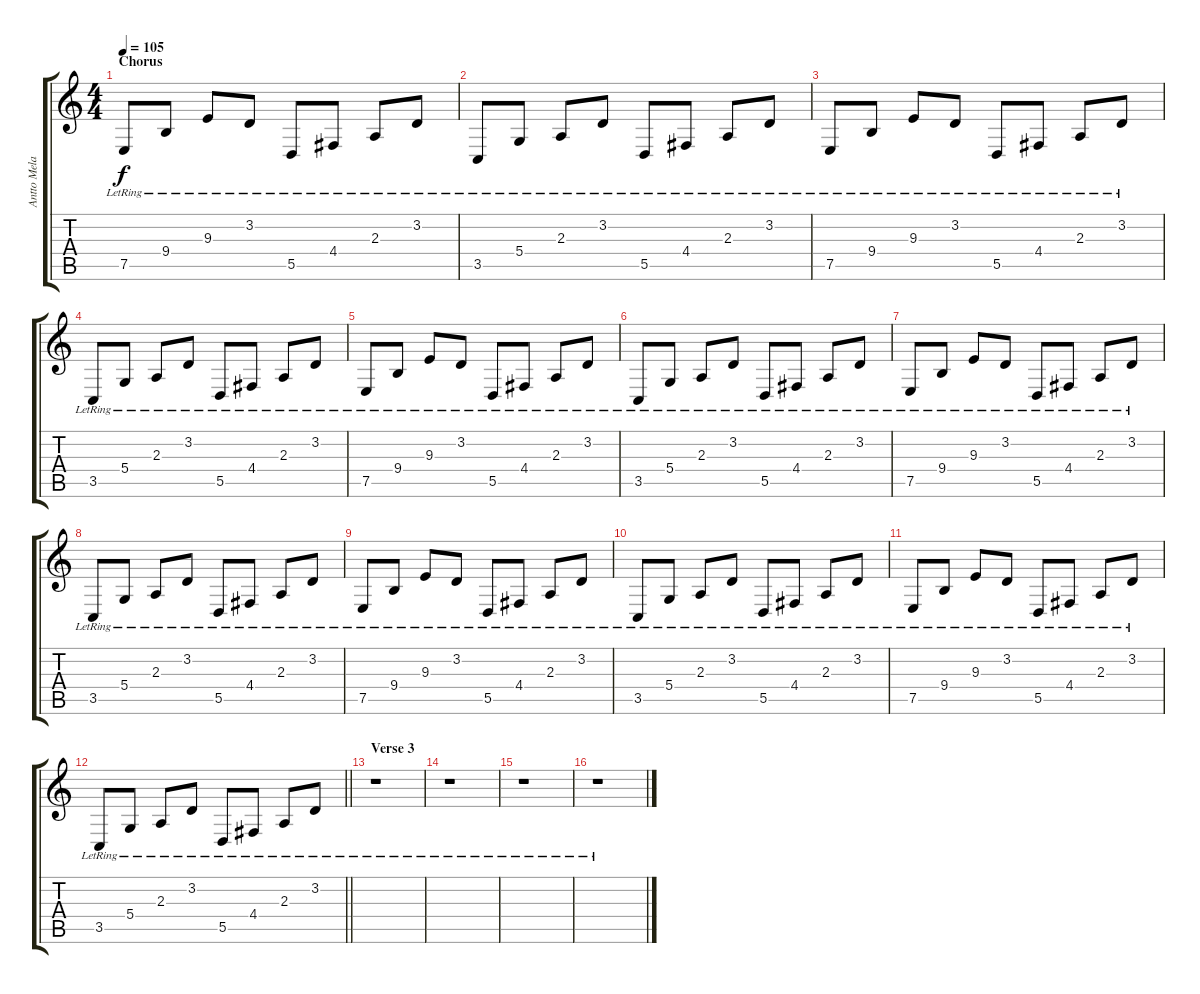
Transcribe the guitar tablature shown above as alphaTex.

\track ("Antto Melasniemi (Keyboard)" "Antto Mela") {instrument electricgrandpiano}
\staff {score tabs}
\tuning (E4 B3 G3 D3 A2 E2) {hide}
\ts (4 4)
\section ("" "Chorus")
\tempo 105
\clef g2
\ks c
7.5{lr}.8{dy f} 9.4{lr}.8 9.3{lr}.8 3.2{lr}.8 5.5{lr}.8 4.4{lr}.8 2.3{lr}.8 3.2{lr}.8 |
3.5{lr}.8 5.4{lr}.8 2.3{lr}.8 3.2{lr}.8 5.5{lr}.8 4.4{lr}.8 2.3{lr}.8 3.2{lr}.8 |
7.5{lr}.8 9.4{lr}.8 9.3{lr}.8 3.2{lr}.8 5.5{lr}.8 4.4{lr}.8 2.3{lr}.8 3.2{lr}.8 |
3.5{lr}.8 5.4{lr}.8 2.3{lr}.8 3.2{lr}.8 5.5{lr}.8 4.4{lr}.8 2.3{lr}.8 3.2{lr}.8 |
7.5{lr}.8 9.4{lr}.8 9.3{lr}.8 3.2{lr}.8 5.5{lr}.8 4.4{lr}.8 2.3{lr}.8 3.2{lr}.8 |
3.5{lr}.8 5.4{lr}.8 2.3{lr}.8 3.2{lr}.8 5.5{lr}.8 4.4{lr}.8 2.3{lr}.8 3.2{lr}.8 |
7.5{lr}.8 9.4{lr}.8 9.3{lr}.8 3.2{lr}.8 5.5{lr}.8 4.4{lr}.8 2.3{lr}.8 3.2{lr}.8 |
3.5{lr}.8 5.4{lr}.8 2.3{lr}.8 3.2{lr}.8 5.5{lr}.8 4.4{lr}.8 2.3{lr}.8 3.2{lr}.8 |
7.5{lr}.8 9.4{lr}.8 9.3{lr}.8 3.2{lr}.8 5.5{lr}.8 4.4{lr}.8 2.3{lr}.8 3.2{lr}.8 |
3.5{lr}.8 5.4{lr}.8 2.3{lr}.8 3.2{lr}.8 5.5{lr}.8 4.4{lr}.8 2.3{lr}.8 3.2{lr}.8 |
7.5{lr}.8 9.4{lr}.8 9.3{lr}.8 3.2{lr}.8 5.5{lr}.8 4.4{lr}.8 2.3{lr}.8 3.2{lr}.8 |
\barLineRight lightlight
3.5{lr}.8 5.4{lr}.8 2.3{lr}.8 3.2{lr}.8 5.5{lr}.8 4.4{lr}.8 2.3{lr}.8 3.2{lr}.8 |
\section ("" "Verse 3")
r.1 |
r.1 |
r.1 |
r.1
